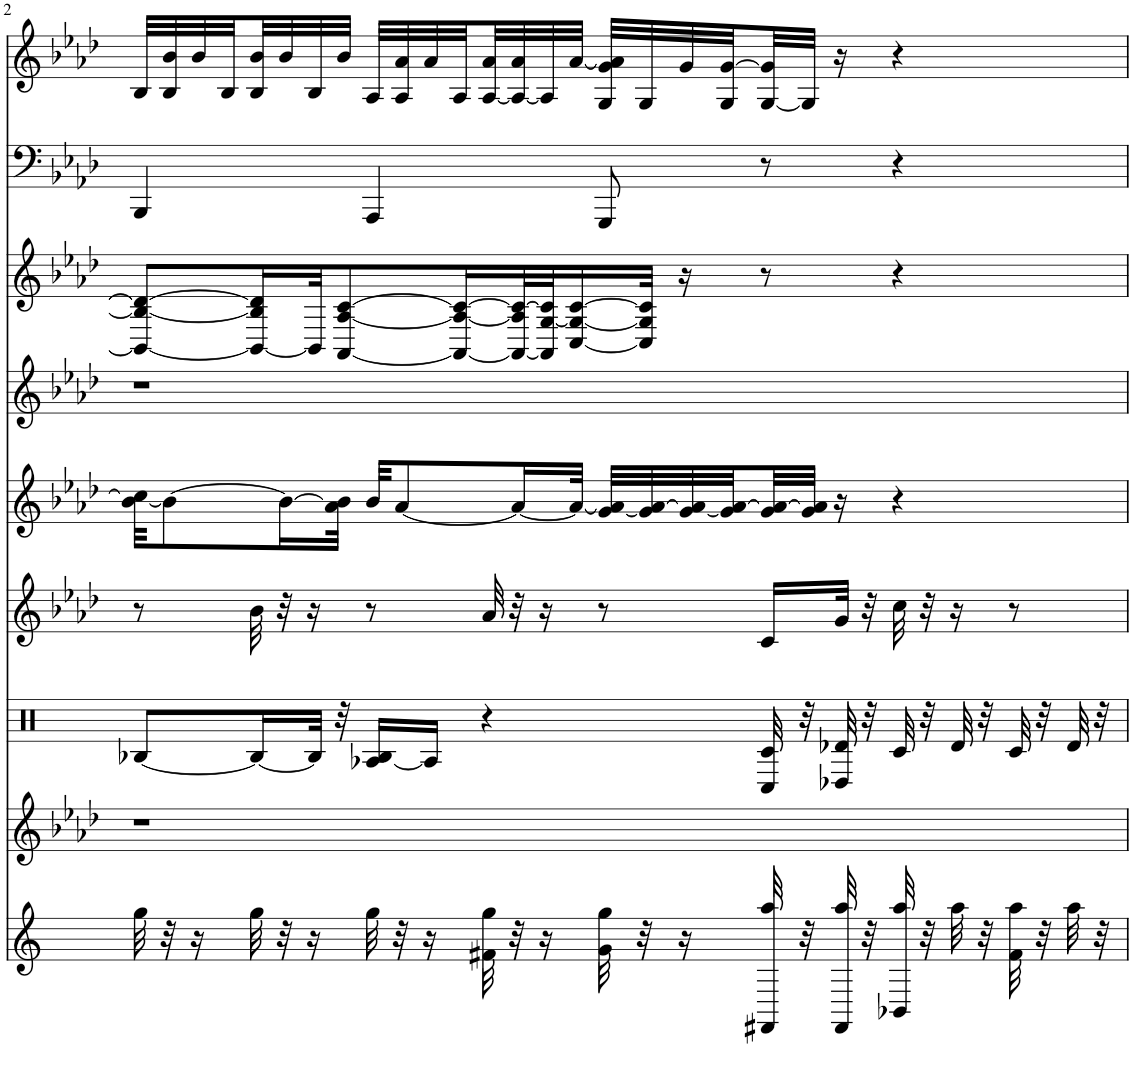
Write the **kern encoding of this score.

**kern	**kern	**kern	**kern	**kern	**kern	**kern	**kern	**kern
*part9	*part8	*part7	*part6	*part5	*part4	*part3	*part2	*part1
*staff9	*staff8	*staff7	*staff6	*staff5	*staff4	*staff3	*staff2	*staff1
*I"StringInstrument	*I"Electric Guitar	*I"StringInstrument	*I"StringInstrument	*I"Pan Flute	*I"Piano	*I"StringInstrument	*I"Electric Bass	*I"AKSAM&quot;GUNESI&quot;DOGDU
*I'Str	*I'Elec Gtr	*I'Str	*I'Str	*I'P Fl	*I'Pno	*I'Str	*I'Elec b	*
!!LO:PB:g=z
*clefG2	*clefG2	*clefX	*clefG2	*clefG2	*clefG2	*clefG2	*clefF4	*clefG2
*k[]	*k[b-e-a-d-]	*k[]	*k[b-e-a-d-]	*k[b-e-a-d-]	*k[b-e-a-d-]	*k[b-e-a-d-]	*k[b-e-a-d-]	*k[b-e-a-d-]
*M4/4	*M4/4	*M4/4	*M4/4	*M4/4	*M4/4	*M4/4	*M4/4	*M4/4
=2	=2	=2	=2	=2	=2	=2	=2	=2
32gg\	1r	[8B-X/L	8r	[32b-\ 32cc\]KKL	1r	8BB-/_ 8B-/_ 8d-/_L	4BBB-/	32B-/LLL
32r	.	.	.	8b-\_	.	.	.	32B-/ 32b-/
16r	.	.	.	.	.	.	.	32b-/
.	.	.	.	.	.	.	.	32B-/
32gg\	.	16B/L_	32b-\	.	.	16BB-/_ 16B-/] 16d-/]L	.	32B-/ 32b-/
32r	.	.	32r	16b-\L_	.	.	.	32b-/
16r	.	32B/JJk]	16r	.	.	32BB-/JK]	.	32B-/
.	.	32r	.	32a-\ 32b-\]JJk	.	[8AA-/ [8A-/ [8c/	.	32b-/JJJ
32gg\	.	[16A-X/ 16B/LL	8r	32b-/KKL	.	.	4AAA-/	32A-/LLL
32r	.	.	.	[8a-/	.	.	.	32A-/ 32a-/
16r	.	16A/JJ]	.	.	.	.	.	32a-/
.	.	.	.	.	.	16AA-/_ 16A-/_ 16c/_L	.	32A-/
32f#X\ 32gg\	.	4r	32a-/	.	.	.	.	[32A-/ 32a-/
32r	.	.	32r	16a-/L_	.	32AA-/_ 32A-/] 32c/_L	.	32A-/_ 32a-/
16r	.	.	16r	.	.	32AA-/] [32G/ 32c/]J	.	32A-/]
.	.	.	.	32a-/JJk_	.	[16C/ 16G/_ [16c/	.	[32a-/JJJ
32g\ 32gg\	.	.	8r	[32g/ 32a-/]LLL	.	.	8GGG/	32G/ 32g/ 32a-/]LLL
32r	.	.	.	32g/] [32a-/	.	32C/] 32G/] 32c/]JJk	.	32G/
16r	.	.	.	[32g/ 32a-/]	.	16r	.	32g/
.	.	.	.	32g/] [32a-/	.	.	.	32G/ [32g/
32FF#X/ 32aa/	.	32C/ 32c/	16c/LL	32g/ 32a-/_	.	8r	8r	[32G/ 32g/]
32r	.	32r	.	32g/ 32a-/]JJJ	.	.	.	32G/JJJ]
32FF#/ 32aa/	.	32D-X/ 32d-X/	32g/JJk	16r	.	.	.	16r
32r	.	32r	32r	.	.	.	.	.
32BB-X/ 32aa/	.	32c/	32cc\	4r	.	4r	4r	4r
32r	.	32r	32r	.	.	.	.	.
32aa\	.	32d/	16r	.	.	.	.	.
32r	.	32r	.	.	.	.	.	.
32f#\ 32aa\	.	32c/	8r	.	.	.	.	.
32r	.	32r	.	.	.	.	.	.
32aa\	.	32d/	.	.	.	.	.	.
32r	.	32r	.	.	.	.	.	.
=	=	=	=	=	=	=	=	=
*-	*-	*-	*-	*-	*-	*-	*-	*-
